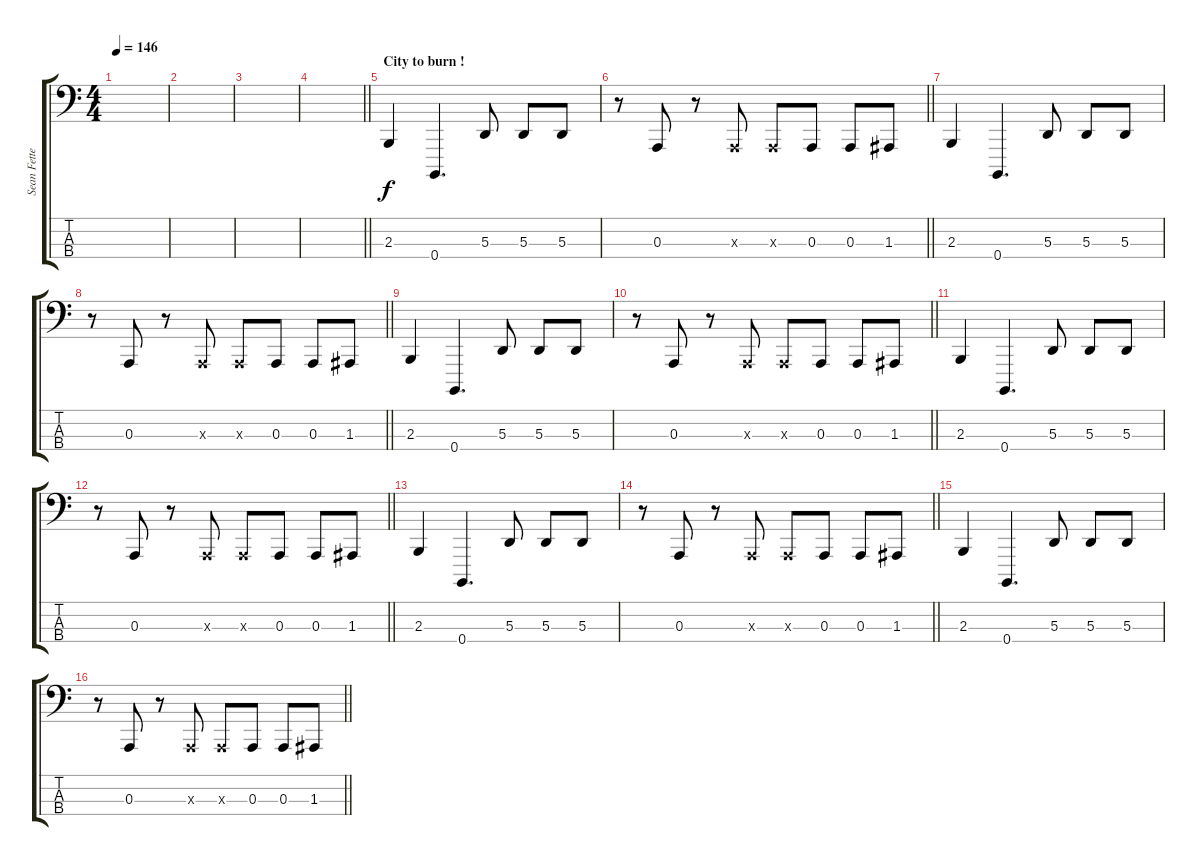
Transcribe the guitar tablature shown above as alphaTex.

\track ("Sean Fetterman" "Sean Fette") {instrument lead8bassandlead}
\staff {score tabs}
\tuning (G2 D2 A1 B0) {hide}
\ts (4 4)
\tempo 146
\clef f4
\ks c
|
|
|
\barLineRight lightlight
|
\section ("" "City to burn !")
2.3.4{dy f} 0.4.4{d} 5.3.8 5.3.8 5.3.8 |
\barLineRight lightlight
r.8 0.3.8 r.8 0.3{x}.8 0.3{x}.8 0.3.8 0.3.8 1.3.8 |
2.3.4 0.4.4{d} 5.3.8 5.3.8 5.3.8 |
\barLineRight lightlight
r.8 0.3.8 r.8 0.3{x}.8 0.3{x}.8 0.3.8 0.3.8 1.3.8 |
2.3.4 0.4.4{d} 5.3.8 5.3.8 5.3.8 |
\barLineRight lightlight
r.8 0.3.8 r.8 0.3{x}.8 0.3{x}.8 0.3.8 0.3.8 1.3.8 |
2.3.4 0.4.4{d} 5.3.8 5.3.8 5.3.8 |
\barLineRight lightlight
r.8 0.3.8 r.8 0.3{x}.8 0.3{x}.8 0.3.8 0.3.8 1.3.8 |
2.3.4 0.4.4{d} 5.3.8 5.3.8 5.3.8 |
\barLineRight lightlight
r.8 0.3.8 r.8 0.3{x}.8 0.3{x}.8 0.3.8 0.3.8 1.3.8 |
2.3.4 0.4.4{d} 5.3.8 5.3.8 5.3.8 |
\barLineRight lightlight
r.8 0.3.8 r.8 0.3{x}.8 0.3{x}.8 0.3.8 0.3.8 1.3.8
